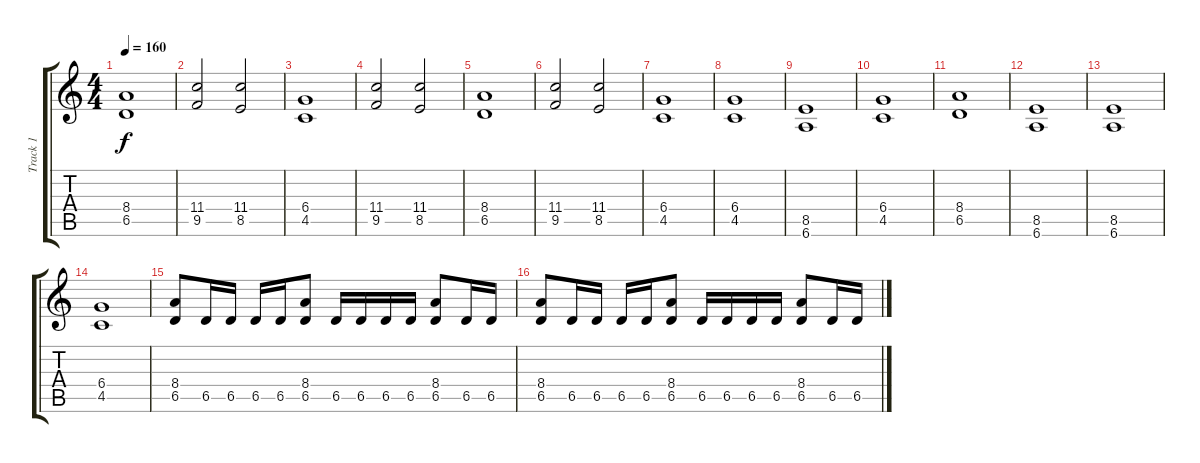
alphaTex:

\track ("Track 1" "Track 1") {instrument distortionguitar}
\staff {score tabs}
\tuning (Eb4 Bb3 Gb3 Db3 Ab2 Eb2) {hide}
\ts (4 4)
\tempo 160
\clef g2
\ks c
(8.4 6.5).1{dy f} |
(11.4 9.5).2 (11.4 8.5).2 |
(6.4 4.5).1 |
(11.4 9.5).2 (11.4 8.5).2 |
(8.4 6.5).1 |
(11.4 9.5).2 (11.4 8.5).2 |
(6.4 4.5).1 |
(6.4 4.5).1 |
(8.5 6.6).1 |
(6.4 4.5).1 |
(8.4 6.5).1 |
(8.5 6.6).1 |
(8.5 6.6).1 |
(6.4 4.5).1 |
(8.4 6.5).8 6.5.16 6.5.16 6.5.16 6.5.16 (8.4 6.5).8 6.5.16 6.5.16 6.5.16 6.5.16 (8.4 6.5).8 6.5.16 6.5.16 |
(8.4 6.5).8 6.5.16 6.5.16 6.5.16 6.5.16 (8.4 6.5).8 6.5.16 6.5.16 6.5.16 6.5.16 (8.4 6.5).8 6.5.16 6.5.16
